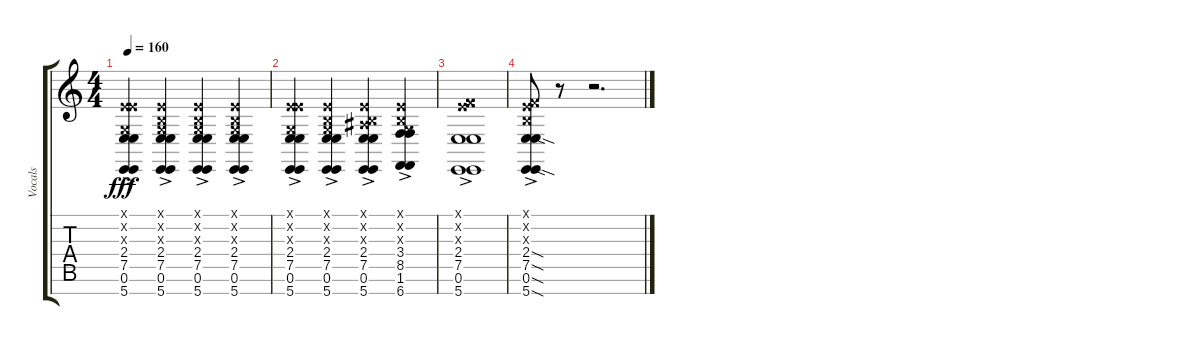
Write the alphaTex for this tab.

\track ("Vocals" "Vocals") {instrument stringensemble1}
\staff {score tabs}
\tuning (E4 B3 G3 D3 A2 E2 B1) {hide}
\ts (4 4)
\tempo 160
\clef g2
\ks c
(0.1{x} 5.2{x} 0.3{x} 2.4{ac} 7.5{ac} 0.6{ac} 5.7{ac}).4{dy fff} (0.1{x} 0.2{x} 0.3{x} 2.4{ac} 7.5{ac} 0.6{ac} 5.7{ac}).4 (0.1{x} 0.2{x} 0.3{x} 2.4{ac} 7.5{ac} 0.6{ac} 5.7{ac}).4 (0.1{x} 0.2{x} 0.3{x} 2.4{ac} 7.5{ac} 0.6{ac} 5.7{ac}).4 |
(0.1{x} 5.2{x} 0.3{x} 2.4{ac} 7.5{ac} 0.6{ac} 5.7{ac}).4 (0.1{x} 0.2{x} 0.3{x} 2.4{ac} 7.5{ac} 0.6{ac} 5.7{ac}).4 (0.1{x} 0.2{x} 3.3{x} 2.4{ac} 7.5{ac} 0.6{ac} 5.7{ac}).4 (0.1{x} 0.2{x} 0.3{x} 3.4{ac} 8.5{ac} 1.6{ac} 6.7{ac}).4 |
(0.1{x} 6.2{x} 10.3{x} 2.4{ac} 7.5{ac} 0.6{ac} 5.7{ac}).1 |
(0.1{x} 0.2{x} 10.3{x} 2.4{sod ac} 7.5{sod ac} 0.6{sod ac} 5.7{sod ac}).8 r.8 r.2{d}
